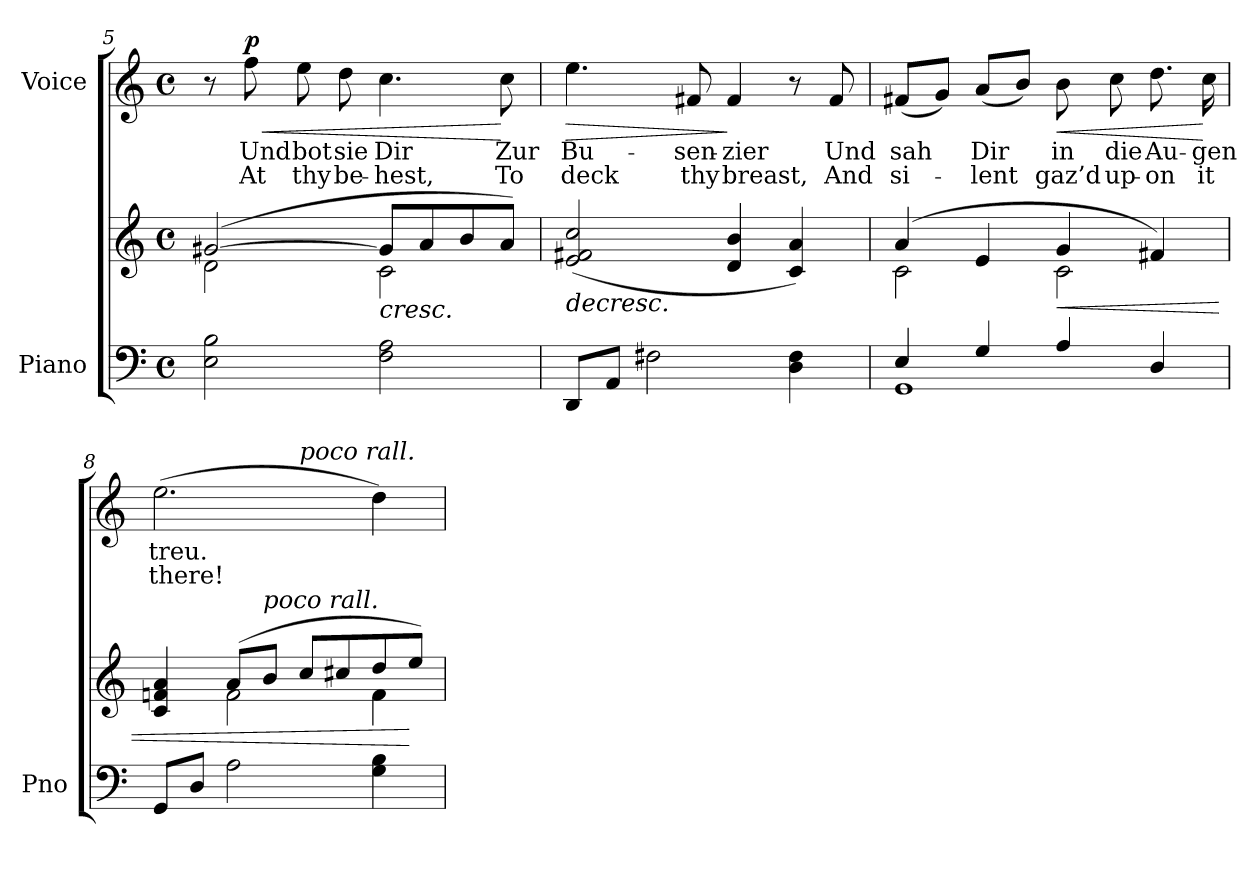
**kern	**kern	**dynam	**kern	**text	**text	**dynam
*part2	*part2	*part2	*part1	*part1	*part1	*part1
*staff3	*staff2	*staff2/3	*staff1	*staff1	*staff1	*staff1
*I"Piano	*	*	*I"Voice	*	*	*
*I'Pno	*	*	*	*	*	*
*clefF4	*clefG2	*	*clefG2	*	*	*
*k[]	*k[]	*	*k[]	*	*	*
*M4/4	*M4/4	*	*M4/4	*	*	*
*met(c)	*met(c)	*	*met(c)	*	*	*
=5	=5	=5	=5	=5	=5	=5
*	*^	*	*	*	*	*
2E\ 2B\	([2g#X/	2d\	.	8r	.	.	.
!	!	!	!	!	!	!	!LO:HP:b
!	!	!	!	!	!	!	!LO:DY:n=1:a
.	.	.	.	8ff\	Und	At	< p
.	.	.	.	8ee\	bot	thy	.
.	.	.	.	8dd\	sie	be-	.
!	!	!	!LO:HP:b	!	!	!	!
2F\ 2A\	8g#/L]	2c\	<	4.cc\	Dir	-hest,	.
.	8a/	.	.	.	.	.	.
.	8b/	.	.	.	.	.	.
.	8a/J)	.	.	8cc\	Zur	To	[
*	*v	*v	*	*	*	*	*
=6	=6	=6	=6	=6	=6	=6
!	!	!LO:HP:b	!	!	!	!LO:HP:b
8DD/L	(>2e/ 2f#X/ 2cc/	>	4.ee\	Bu-	deck	>
8AA/J	.	.	.	.	.	.
2F#X\	.	.	.	.	.	.
.	.	.	8f#X/	-sen-	thy	.
.	4d/ 4b/	.	4f#/	-zier	breast,	]
4D\ 4F#\	4c/ 4a/)	[	8r	.	.	.
.	.	.	8f#/	Und	And	.
=7	=7	=7	=7	=7	=7	=7
*^	*^	*	*	*	*	*
4E/	1GG	(4a/	2c\	.	(8f#X/L	sah	si-	.
.	.	.	.	.	8g/J)	.	.	.
4G/	.	4e/	.	.	(8a/L	Dir	-lent	.
.	.	.	.	.	8b/J)	.	.	.
!	!	!	!	!LO:HP:b	!	!	!	!LO:HP:b
4A/	.	4g/	2c\	<	8b\	in	gaz’d	<
.	.	.	.	.	8cc\	die	up-	.
4D/	.	4f#X/)	.	.	8.dd\	Au-	-on	.
.	.	.	.	.	16cc\	-gen	it	[
*v	*v	*	*	*	*	*	*	*
*	*v	*v	*	*	*	*	*
.	.	]	.	.	.	.
=8	=8	=8	=8	=8	=8	=8
*	*^	*	*^	*	*	*
8GG/L	4c/ 4fn/ 4a/	4ryy	.	(2.ee\	2ryy	treu.	there!	.
8D/J	.	.	.	.	.	.	.	.
2A\	(8a/L	2f\	.	.	.	.	.	.
!	!LO:TX:i:t=poco rall.	!	!	!	!	!	!	!
.	8b/J	.	.	.	.	.	.	.
!	!	!	!	!	!LO:TX:i:t=poco rall.	!	!	!
.	8cc/L	.	.	.	2ryy	.	.	.
.	8cc#X/	.	.	.	.	.	.	.
4G\ 4B\	8dd/	4f\	.	4dd\)	.	.	.	.
.	8ee/J)	.	[	.	.	.	.	.
*	*v	*v	*	*	*	*	*	*
*	*	*	*v	*v	*	*	*
=	=	=	=	=	=	=
*-	*-	*-	*-	*-	*-	*-
